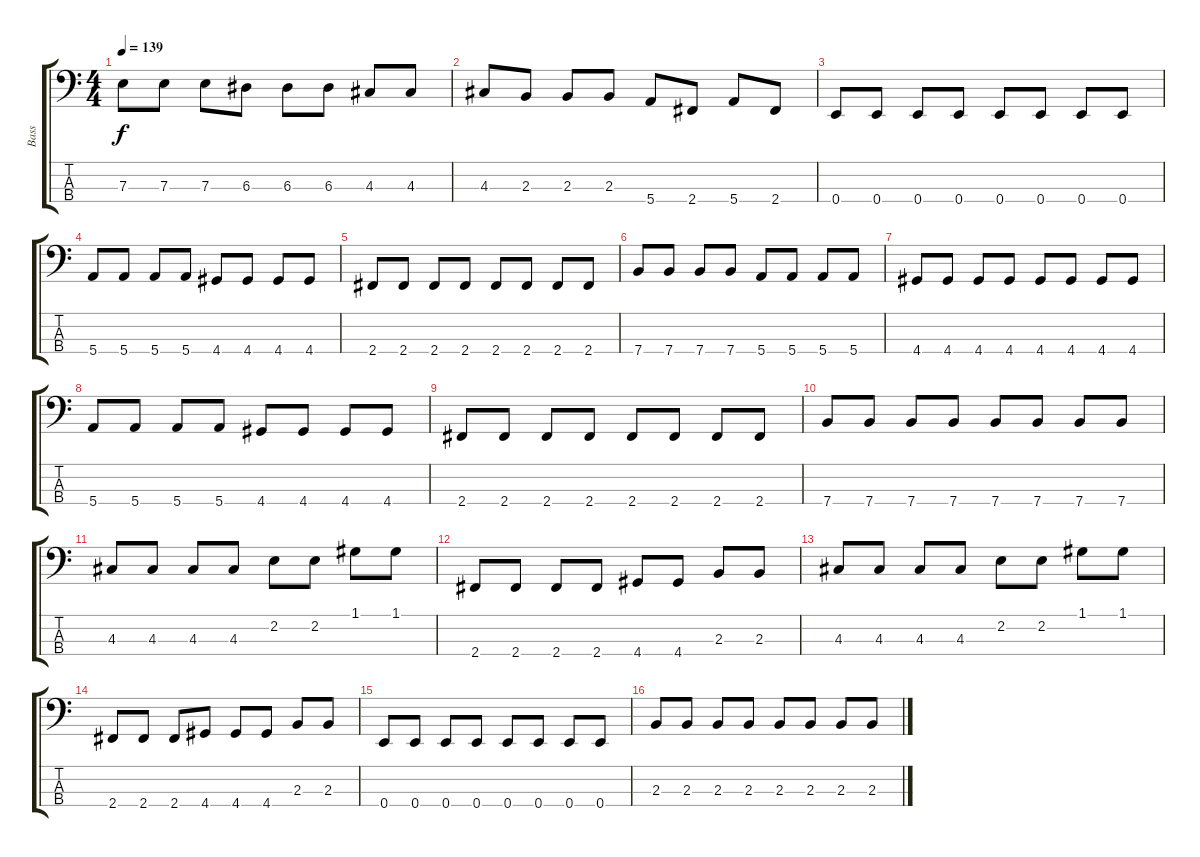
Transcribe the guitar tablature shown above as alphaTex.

\track ("Bass" "Bass") {instrument electricbassfinger}
\staff {score tabs}
\tuning (G2 D2 A1 E1) {hide}
\ts (4 4)
\tempo 139
\clef f4
\ks c
7.3.8{dy f instrument electricbassfinger} 7.3.8 7.3.8 6.3.8 6.3.8 6.3.8 4.3.8 4.3.8 |
4.3.8 2.3.8 2.3.8 2.3.8 5.4.8 2.4.8 5.4.8 2.4.8 |
0.4.8 0.4.8 0.4.8 0.4.8 0.4.8 0.4.8 0.4.8 0.4.8 |
5.4.8 5.4.8 5.4.8 5.4.8 4.4.8 4.4.8 4.4.8 4.4.8 |
2.4.8 2.4.8 2.4.8 2.4.8 2.4.8 2.4.8 2.4.8 2.4.8 |
7.4.8 7.4.8 7.4.8 7.4.8 5.4.8 5.4.8 5.4.8 5.4.8 |
4.4.8 4.4.8 4.4.8 4.4.8 4.4.8 4.4.8 4.4.8 4.4.8 |
5.4.8 5.4.8 5.4.8 5.4.8 4.4.8 4.4.8 4.4.8 4.4.8 |
2.4.8 2.4.8 2.4.8 2.4.8 2.4.8 2.4.8 2.4.8 2.4.8 |
7.4.8 7.4.8 7.4.8 7.4.8 7.4.8 7.4.8 7.4.8 7.4.8 |
4.3.8 4.3.8 4.3.8 4.3.8 2.2.8 2.2.8 1.1.8 1.1.8 |
2.4.8 2.4.8 2.4.8 2.4.8 4.4.8 4.4.8 2.3.8 2.3.8 |
4.3.8 4.3.8 4.3.8 4.3.8 2.2.8 2.2.8 1.1.8 1.1.8 |
2.4.8 2.4.8 2.4.8 4.4.8 4.4.8 4.4.8 2.3.8 2.3.8 |
0.4.8 0.4.8 0.4.8 0.4.8 0.4.8 0.4.8 0.4.8 0.4.8 |
2.3.8 2.3.8 2.3.8 2.3.8 2.3.8 2.3.8 2.3.8 2.3.8
